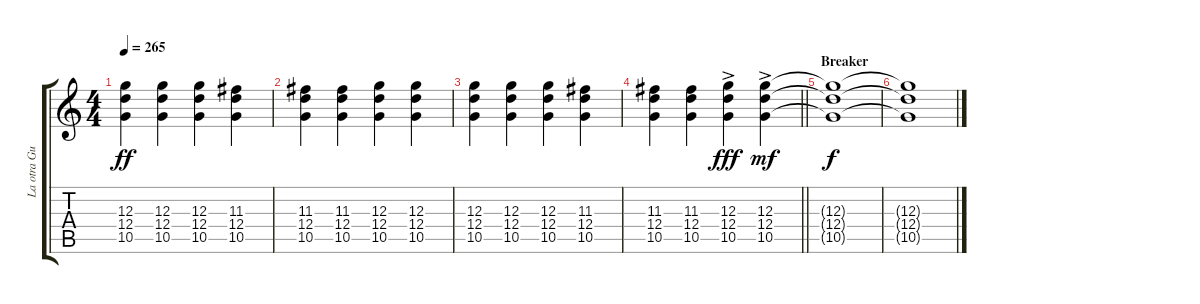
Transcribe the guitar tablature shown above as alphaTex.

\track ("La otra Guitarra Bulliciosa" "La otra Gu") {instrument distortionguitar}
\staff {score tabs}
\tuning (E4 B3 G3 D3 A2 E2) {hide}
\ts (4 4)
\tempo 265
\clef g2
\ks c
(12.3 12.4 10.5).4{dy ff} (12.3 12.4 10.5).4 (12.3 12.4 10.5).4 (11.3 12.4 10.5).4 |
(11.3 12.4 10.5).4 (11.3 12.4 10.5).4 (12.3 12.4 10.5).4 (12.3 12.4 10.5).4 |
(12.3 12.4 10.5).4 (12.3 12.4 10.5).4 (12.3 12.4 10.5).4 (11.3 12.4 10.5).4 |
\barLineRight lightlight
(11.3 12.4 10.5).4 (11.3 12.4 10.5).4 (12.3{ac} 12.4{ac} 10.5{ac}).4{dy fff} (12.3{ac} 12.4{ac} 10.5{ac}).4{dy mf} |
\section ("" "Breaker")
(12.3{t} 12.4{t} 10.5{t}).1{dy f} |
(12.3{t} 12.4{t} 10.5{t}).1
